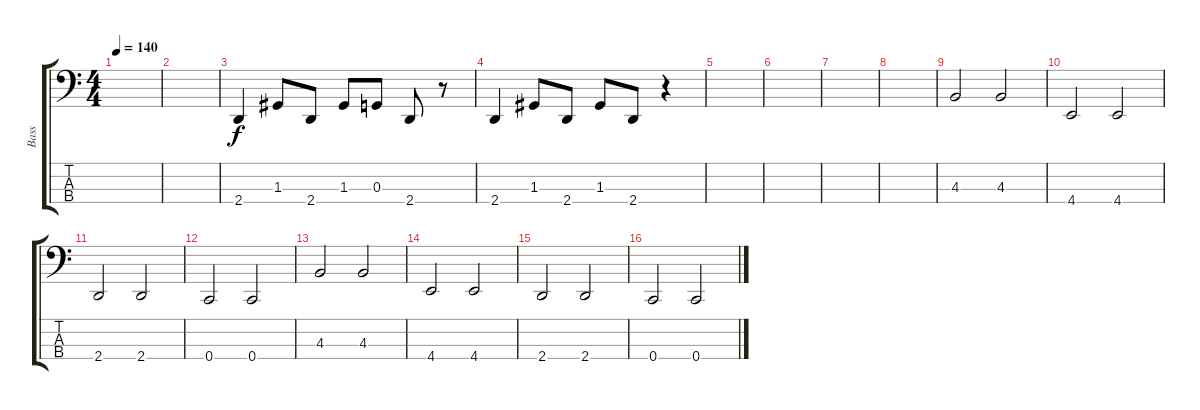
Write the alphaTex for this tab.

\track ("Bass" "Bass") {instrument electricbassfinger}
\staff {score tabs}
\tuning (F2 C2 G1 C1) {hide}
\ts (4 4)
\tempo 140
\clef f4
\ks c
|
|
2.4.4 1.3.8 2.4.8 1.3.8 0.3.8 2.4.8 r.8 |
2.4.4 1.3.8 2.4.8 1.3.8 2.4.8 r.4 |
|
|
|
|
4.3.2 4.3.2 |
4.4.2 4.4.2 |
2.4.2 2.4.2 |
0.4.2 0.4.2 |
4.3.2 4.3.2 |
4.4.2 4.4.2 |
2.4.2 2.4.2 |
0.4.2 0.4.2
